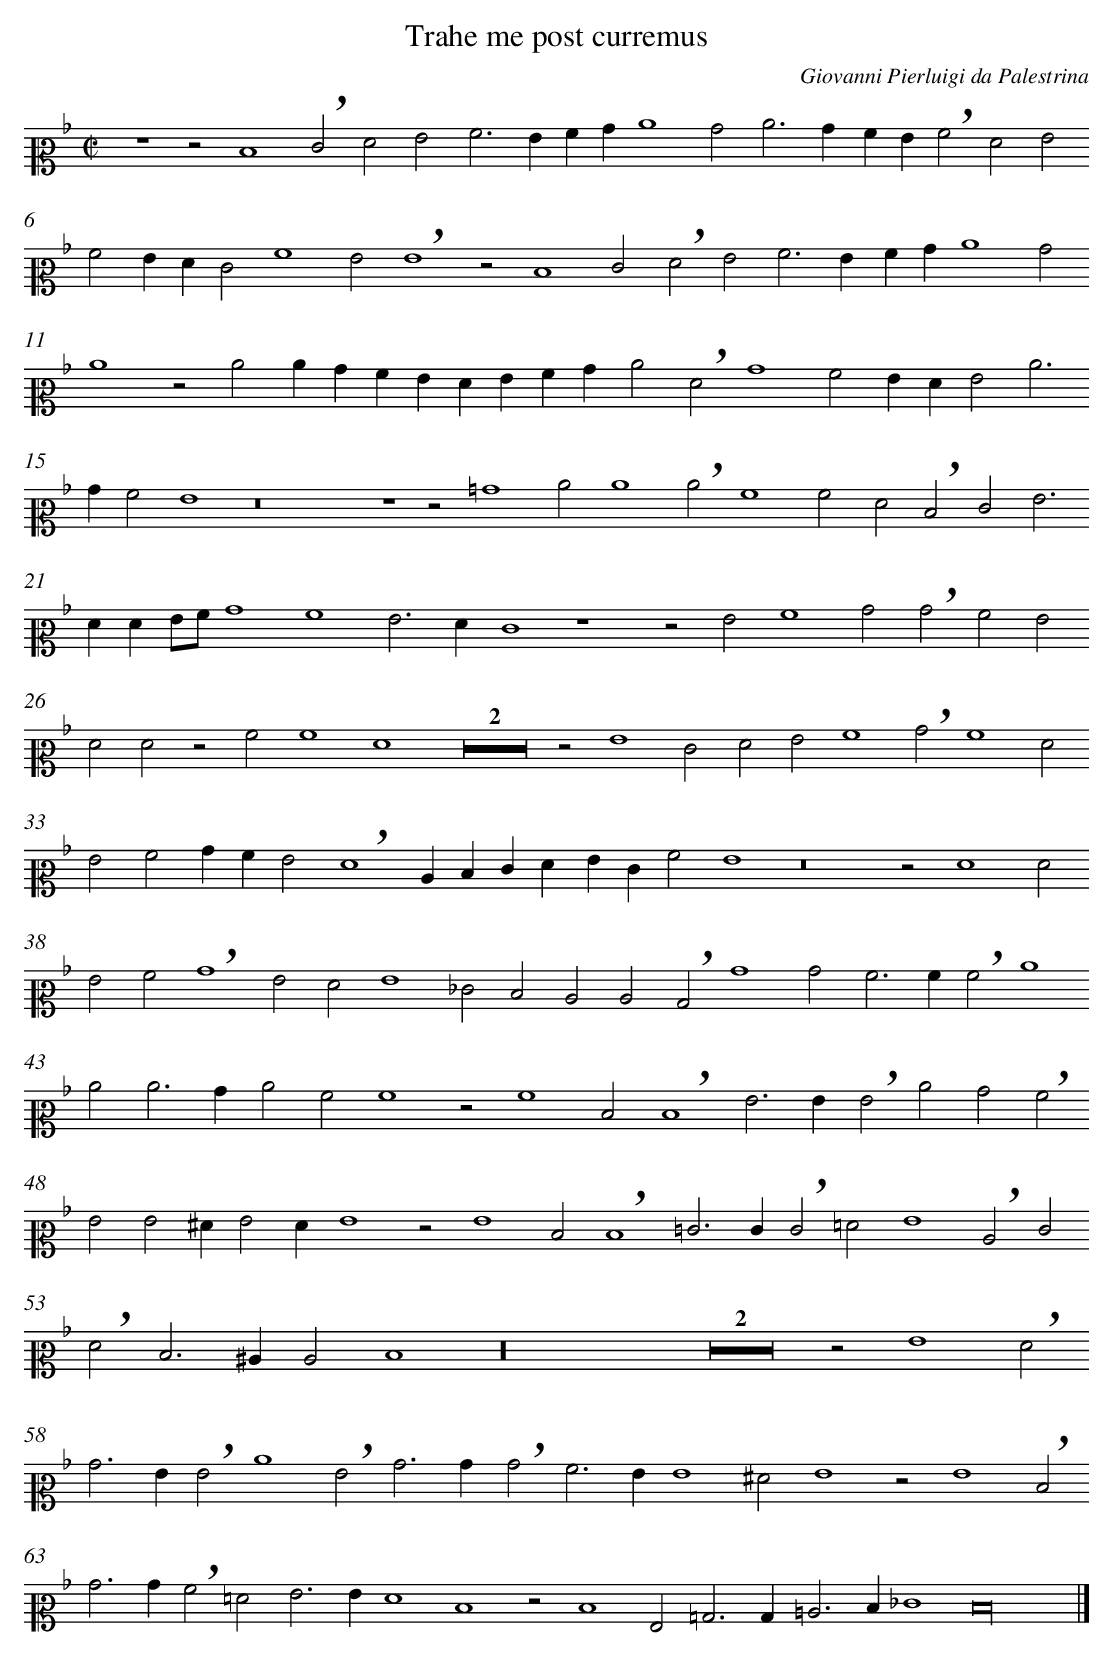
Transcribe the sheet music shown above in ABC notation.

X:1
T: Trahe me post curremus
C: Giovanni Pierluigi da Palestrina
L: 1/4
M: C|
K: F clef=C2
z4z2D4 [|]
!breath!E2F2G2 [|]
A2>G2ABc4 [|]
B2c3B [|]
AG!breath!A2F2G2 [|]
A2GFE2A4 [|]
G2!breath!G4 [|]
z2D4E2 [|]
!breath!F2G2A3G [|]
ABc4B2 [|]
c4z2c2 [|]
cBAGFGAB [|]
c2!breath!F2B4 [|]
A2GFG2c3 [|]
BA2G4 [|]
z8 [|]
z4z2=B4 [|]
c2c4 [|]
!breath!c2A4A2 [|]
F2!breath!D2E2G3 [|]
FFG/A/B4 [|]
A4G3F [|]
E4z4 [|]
z2G2A4 [|]
B2!breath!B2A2G2 [|]
F2F2z2A2 [|]
A4F4 [|]
Z2 [|]
z2G4E2 [|]
F2G2A4 [|]
!breath!B2A4F2 [|]
G2A2BAG2 [|]
!breath!F4CDEF [|]
GEA2G4 [|]
z8 [|]
z2F4F2 [|]
G2A2!breath!B4 [|]
G2F2G4 [|]
_E2D2C2C2 [|]
!breath!B,2B4B2 [|]
A2>A2!breath!A2c4 [|]
c2c3B [|]
c2A2A4 [|]
z2A4D2 [|]
!breath!D4G3G [|]
!breath!G2c2B2!breath!A2 [|]
G2G2^FG2F [|]
G4z2G4 [|]
D2!breath!D4 [|]
=E2>E2!breath!E2=F2 [|]
G4!breath!C2E2 [|]
!breath!F2D2>^C2C2 [|]
D4z16 [|]
Z2 [|]
z2G4!breath!F2 [|]
B2>G2!breath!G2c4 [|]
!breath!G2B3B [|]
!breath!B2A2>G2G4 [|]
^F2G4 [|]
z2G4!breath!D2 [|]
B2>B2!breath!A2=F2 [|]
G2>G2F4 [|]
D4z2D4 [|]
G,2=B,3B, [|]
=C2>D2_E4 [|]
D16 |]
